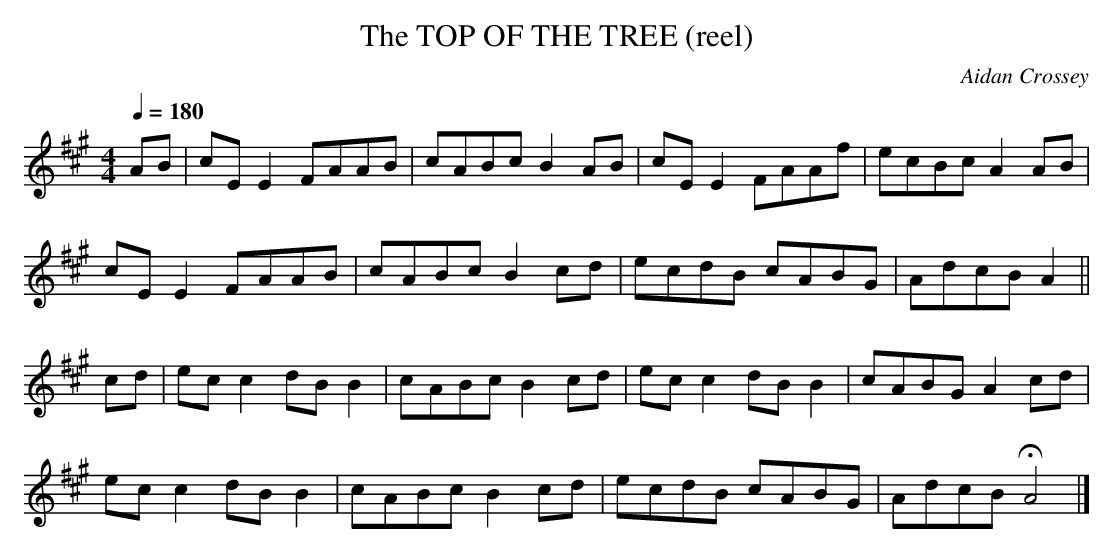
X:1
T:TOP OF THE TREE (reel), The
C:Aidan Crossey
Q:1/4=180
M:4/4
L:1/8
K:A Major
AB|cEE2 FAAB|cABc B2AB|cEE2 FAAf|ecBc A2AB|
cE E2 FAAB|cABc B2 cd|ecdB cABG|AdcB A2||
cd|ec c2 dB B2|cABc B2 cd|ec c2 dB B2|cABG A2 cd|
ec c2 dB B2|cABc B2 cd|ecdB cABG|AdcB HA4|]
\'a0
